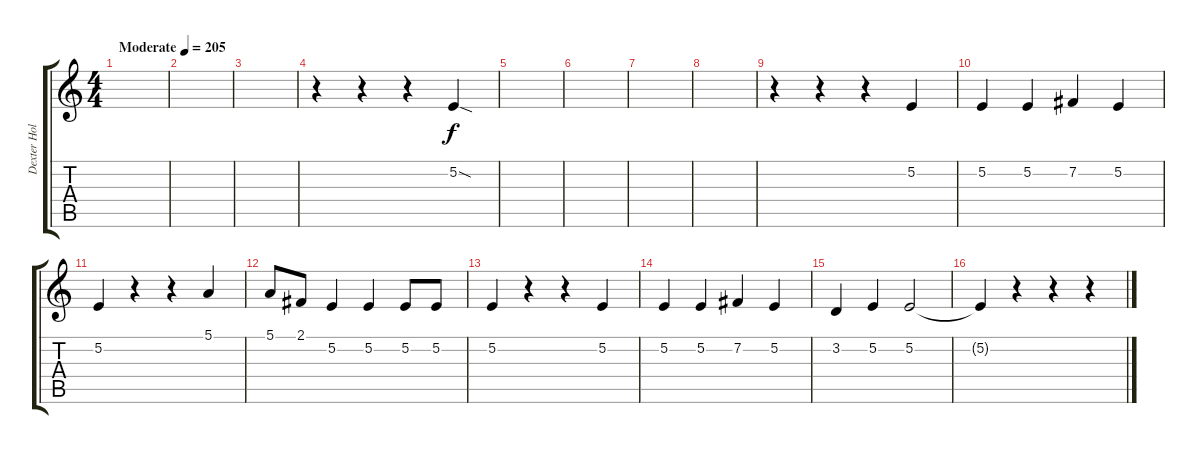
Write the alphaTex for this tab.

\track ("Dexter Holland - Vocals" "Dexter Hol") {instrument altosax}
\staff {score tabs}
\tuning (E4 B3 G3 D3 A2 E2) {hide}
\ts (4 4)
\tempo (205 "Moderate")
\clef g2
\ks c
|
|
|
r.4 r.4 r.4 5.2{sod}.4 |
|
|
|
|
r.4 r.4 r.4 5.2.4 |
5.2.4 5.2.4 7.2.4 5.2.4 |
5.2.4 r.4 r.4 5.1.4 |
5.1.8 2.1.8 5.2.4 5.2.4 5.2.8 5.2.8 |
5.2.4 r.4 r.4 5.2.4 |
5.2.4 5.2.4 7.2.4 5.2.4 |
3.2.4 5.2.4 5.2.2 |
5.2{t}.4 r.4 r.4 r.4
